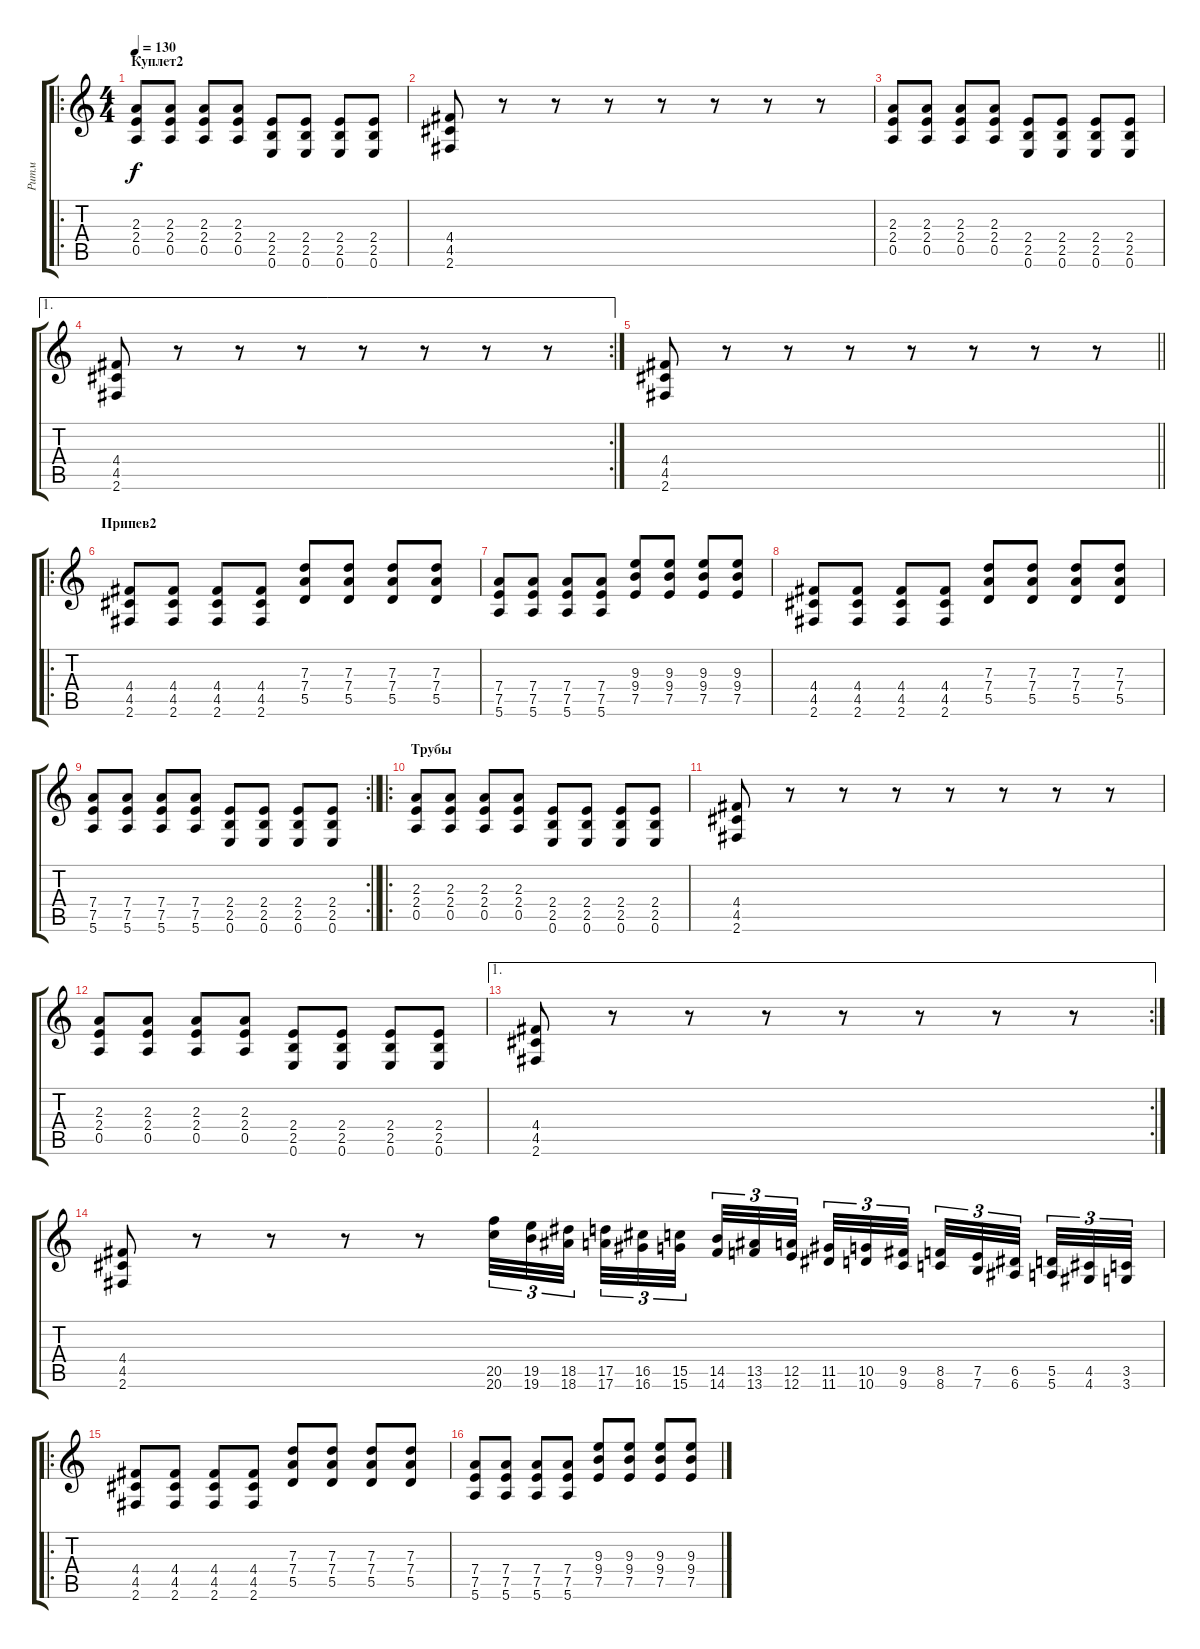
\track ("Ритм" "Ритм") {instrument distortionguitar}
\staff {score tabs}
\tuning (E4 B3 G3 D3 A2 E2) {hide}
\ro
\ts (4 4)
\section ("" "Куплет2")
\tempo 130
\clef g2
\ks c
(2.3 2.4 0.5).8{dy f} (2.3 2.4 0.5).8 (2.3 2.4 0.5).8 (2.3 2.4 0.5).8 (2.4 2.5 0.6).8 (2.4 2.5 0.6).8 (2.4 2.5 0.6).8 (2.4 2.5 0.6).8 |
(4.4 4.5 2.6).8 r.8 r.8 r.8 r.8 r.8 r.8 r.8 |
(2.3 2.4 0.5).8 (2.3 2.4 0.5).8 (2.3 2.4 0.5).8 (2.3 2.4 0.5).8 (2.4 2.5 0.6).8 (2.4 2.5 0.6).8 (2.4 2.5 0.6).8 (2.4 2.5 0.6).8 |
\ae 1
\rc 2
(4.4 4.5 2.6).8 r.8 r.8 r.8 r.8 r.8 r.8 r.8 |
\barLineRight lightlight
(4.4 4.5 2.6).8 r.8 r.8 r.8 r.8 r.8 r.8 r.8 |
\ro
\section ("" "Припев2")
(4.4 4.5 2.6).8 (4.4 4.5 2.6).8 (4.4 4.5 2.6).8 (4.4 4.5 2.6).8 (7.3 7.4 5.5).8 (7.3 7.4 5.5).8 (7.3 7.4 5.5).8 (7.3 7.4 5.5).8 |
(7.4 7.5 5.6).8 (7.4 7.5 5.6).8 (7.4 7.5 5.6).8 (7.4 7.5 5.6).8 (9.3 9.4 7.5).8 (9.3 9.4 7.5).8 (9.3 9.4 7.5).8 (9.3 9.4 7.5).8 |
(4.4 4.5 2.6).8 (4.4 4.5 2.6).8 (4.4 4.5 2.6).8 (4.4 4.5 2.6).8 (7.3 7.4 5.5).8 (7.3 7.4 5.5).8 (7.3 7.4 5.5).8 (7.3 7.4 5.5).8 |
\rc 2
\barLineRight lightlight
(7.4 7.5 5.6).8 (7.4 7.5 5.6).8 (7.4 7.5 5.6).8 (7.4 7.5 5.6).8 (2.4 2.5 0.6).8 (2.4 2.5 0.6).8 (2.4 2.5 0.6).8 (2.4 2.5 0.6).8 |
\ro
\section ("" "Трубы")
(2.3 2.4 0.5).8 (2.3 2.4 0.5).8 (2.3 2.4 0.5).8 (2.3 2.4 0.5).8 (2.4 2.5 0.6).8 (2.4 2.5 0.6).8 (2.4 2.5 0.6).8 (2.4 2.5 0.6).8 |
(4.4 4.5 2.6).8 r.8 r.8 r.8 r.8 r.8 r.8 r.8 |
(2.3 2.4 0.5).8 (2.3 2.4 0.5).8 (2.3 2.4 0.5).8 (2.3 2.4 0.5).8 (2.4 2.5 0.6).8 (2.4 2.5 0.6).8 (2.4 2.5 0.6).8 (2.4 2.5 0.6).8 |
\ae 1
\rc 2
(4.4 4.5 2.6).8 r.8 r.8 r.8 r.8 r.8 r.8 r.8 |
(4.4 4.5 2.6).8 r.8 r.8 r.8 r.8 (20.5 20.6).32{tu (3 2)} (19.5 19.6).32{tu (3 2)} (18.5 18.6).32{tu (3 2) beam splitsecondary} (17.5 17.6).32{tu (3 2)} (16.5 16.6).32{tu (3 2)} (15.5 15.6).32{tu (3 2)} (14.5 14.6).32{tu (3 2)} (13.5 13.6).32{tu (3 2)} (12.5 12.6).32{tu (3 2) beam splitsecondary} (11.5 11.6).32{tu (3 2)} (10.5 10.6).32{tu (3 2)} (9.5 9.6).32{tu (3 2) beam splitsecondary} (8.5 8.6).32{tu (3 2)} (7.5 7.6).32{tu (3 2)} (6.5 6.6).32{tu (3 2) beam splitsecondary} (5.5 5.6).32{tu (3 2)} (4.5 4.6).32{tu (3 2)} (3.5 3.6).32{tu (3 2)} |
\ro
(4.4 4.5 2.6).8 (4.4 4.5 2.6).8 (4.4 4.5 2.6).8 (4.4 4.5 2.6).8 (7.3 7.4 5.5).8 (7.3 7.4 5.5).8 (7.3 7.4 5.5).8 (7.3 7.4 5.5).8 |
(7.4 7.5 5.6).8 (7.4 7.5 5.6).8 (7.4 7.5 5.6).8 (7.4 7.5 5.6).8 (9.3 9.4 7.5).8 (9.3 9.4 7.5).8 (9.3 9.4 7.5).8 (9.3 9.4 7.5).8
